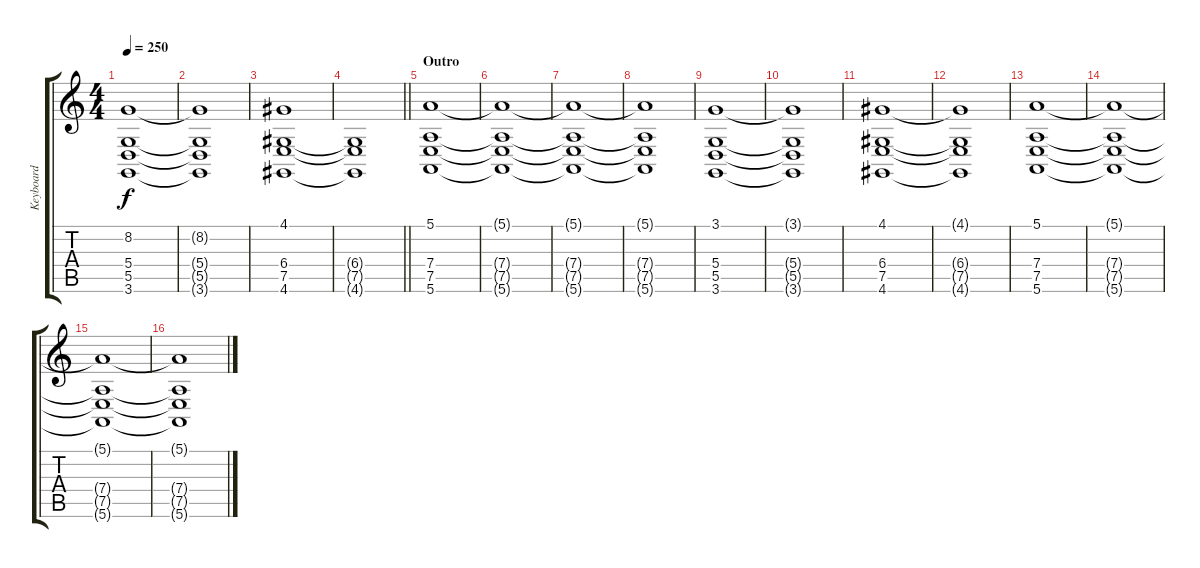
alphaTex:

\track ("Keyboard" "Keyboard") {instrument stringensemble1}
\staff {score tabs}
\tuning (E4 B3 G3 D3 A2 E2) {hide}
\ts (4 4)
\tempo 250
\clef g2
\ks c
(8.2{t} 5.4{t} 5.5{t} 3.6{t}).1{dy f} |
(8.2{t} 5.4{t} 5.5{t} 3.6{t}).1 |
(4.1 6.4 7.5 4.6).1 |
\barLineRight lightlight
(6.4{t} 7.5{t} 4.6{t}).1 |
\section ("" "Outro")
(5.1 7.4 7.5 5.6).1 |
(5.1{t} 7.4{t} 7.5{t} 5.6{t}).1 |
(5.1{t} 7.4{t} 7.5{t} 5.6{t}).1 |
(5.1{t} 7.4{t} 7.5{t} 5.6{t}).1 |
(3.1 5.4 5.5 3.6).1 |
(3.1{t} 5.4{t} 5.5{t} 3.6{t}).1 |
(4.1 6.4 7.5 4.6).1 |
(4.1{t} 6.4{t} 7.5{t} 4.6{t}).1 |
(5.1 7.4 7.5 5.6).1 |
(5.1{t} 7.4{t} 7.5{t} 5.6{t}).1 |
(5.1{t} 7.4{t} 7.5{t} 5.6{t}).1 |
(5.1{t} 7.4{t} 7.5{t} 5.6{t}).1
